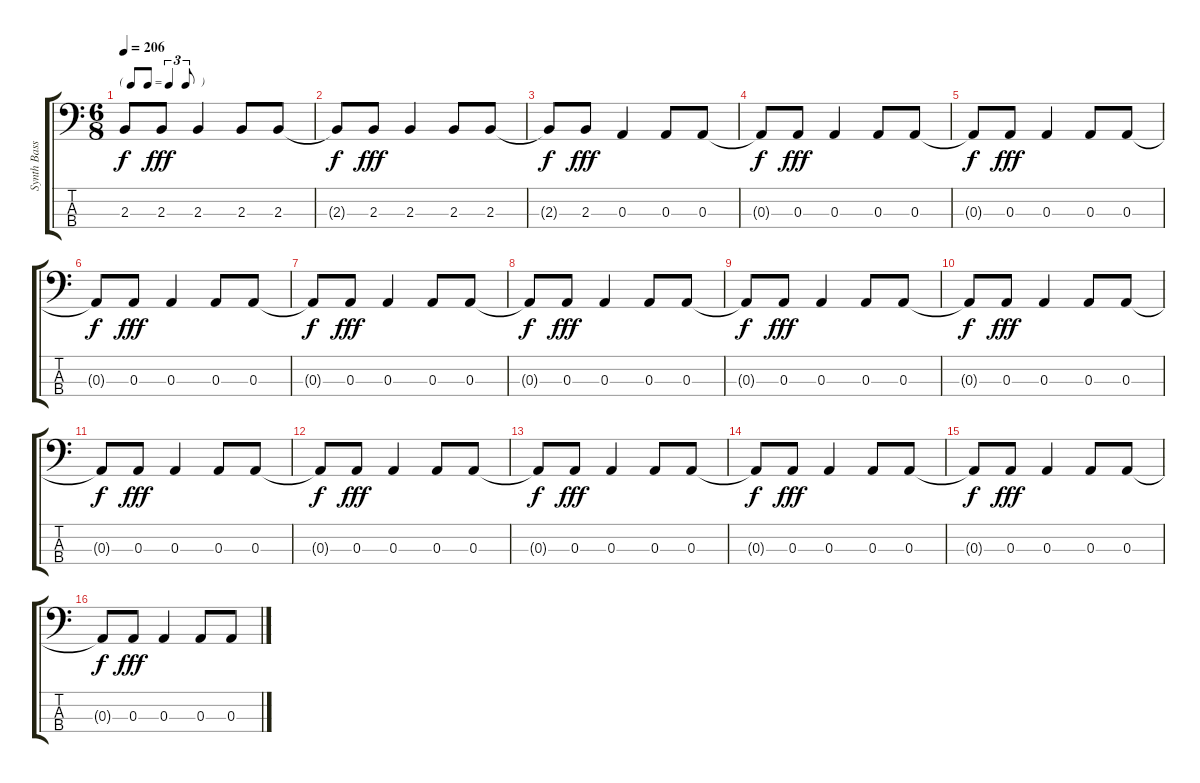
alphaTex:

\track ("Synth Bass 2 RC" "Synth Bass") {instrument synthbass2}
\staff {score tabs}
\tuning (G2 D2 A1 E1) {hide}
\ts (6 8)
\tf triplet8th
\tempo 206
\clef f4
\ks c
2.3{t}.8{dy f} 2.3.8{dy fff} 2.3.4 2.3.8 2.3.8 |
2.3{t}.8{dy f} 2.3.8{dy fff} 2.3.4 2.3.8 2.3.8 |
2.3{t}.8{dy f} 2.3.8{dy fff} 0.3.4 0.3.8 0.3.8 |
0.3{t}.8{dy f} 0.3.8{dy fff} 0.3.4 0.3.8 0.3.8 |
0.3{t}.8{dy f} 0.3.8{dy fff} 0.3.4 0.3.8 0.3.8 |
0.3{t}.8{dy f} 0.3.8{dy fff} 0.3.4 0.3.8 0.3.8 |
0.3{t}.8{dy f} 0.3.8{dy fff} 0.3.4 0.3.8 0.3.8 |
0.3{t}.8{dy f} 0.3.8{dy fff} 0.3.4 0.3.8 0.3.8 |
0.3{t}.8{dy f} 0.3.8{dy fff} 0.3.4 0.3.8 0.3.8 |
0.3{t}.8{dy f} 0.3.8{dy fff} 0.3.4 0.3.8 0.3.8 |
0.3{t}.8{dy f} 0.3.8{dy fff} 0.3.4 0.3.8 0.3.8 |
0.3{t}.8{dy f} 0.3.8{dy fff} 0.3.4 0.3.8 0.3.8 |
0.3{t}.8{dy f} 0.3.8{dy fff} 0.3.4 0.3.8 0.3.8 |
0.3{t}.8{dy f} 0.3.8{dy fff} 0.3.4 0.3.8 0.3.8 |
0.3{t}.8{dy f} 0.3.8{dy fff} 0.3.4 0.3.8 0.3.8 |
0.3{t}.8{dy f} 0.3.8{dy fff} 0.3.4 0.3.8 0.3.8
